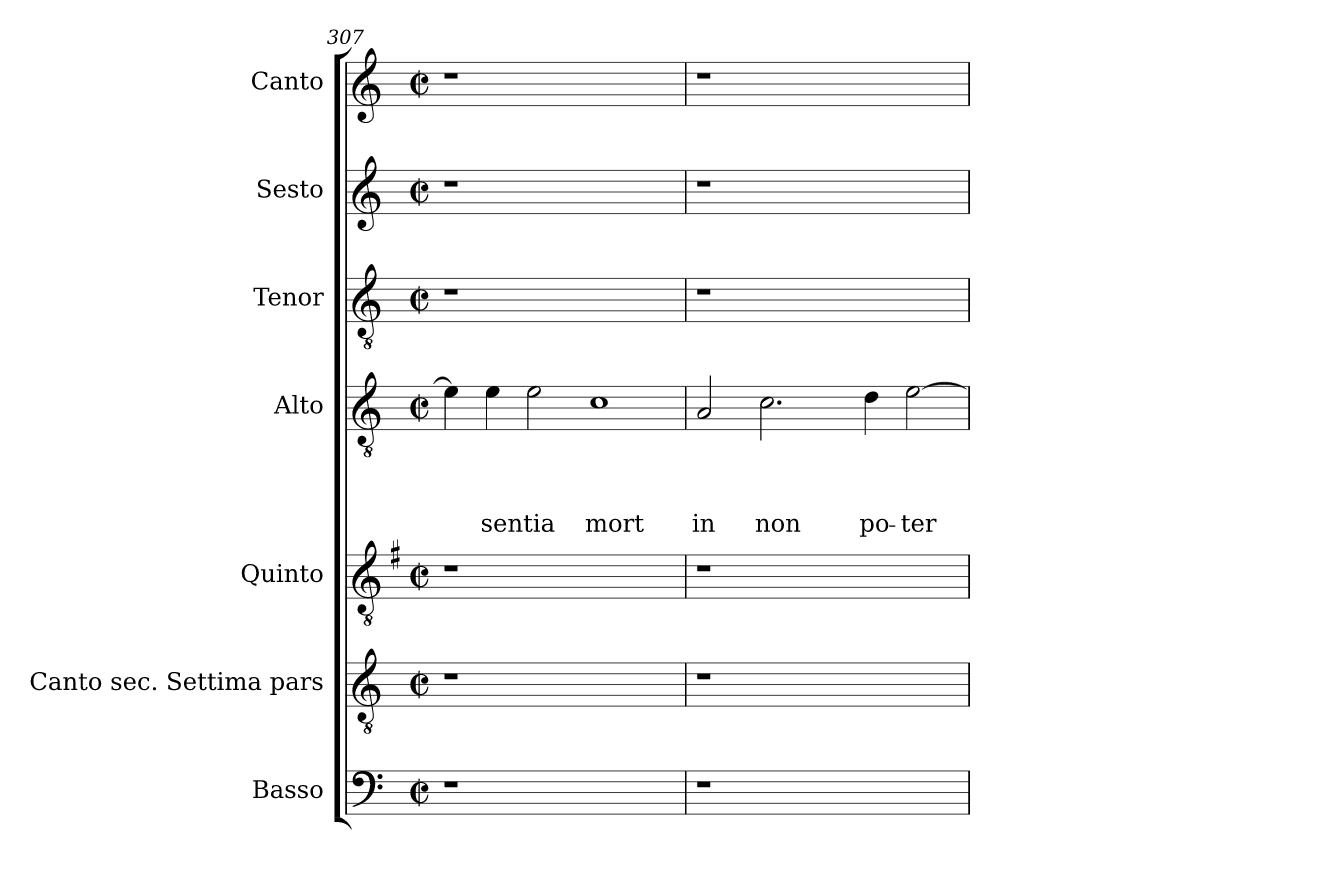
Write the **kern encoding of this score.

**kern	**kern	**kern	**kern	**text	**text	**text	**text	**kern	**kern	**kern
*part7	*part6	*part5	*part4	*part4	*part4	*part4	*part4	*part3	*part2	*part1
*staff7	*staff6	*staff5	*staff4	*staff4	*staff4	*staff4	*staff4	*staff3	*staff2	*staff1
*I"Basso	*I"Canto sec. Settima pars	*I"Quinto	*I"Alto	*	*	*	*	*I"Tenor	*I"Sesto	*I"Canto
*	*	*I'Quinto	*I'Alto	*	*	*	*	*I'Tenor	*I'Sesto	*I'Canto
*clefF4	*clefGv2	*clefGv2	*clefGv2	*	*	*	*	*clefGv2	*clefG2	*clefG2
*k[]	*k[]	*k[f#]	*k[]	*	*	*	*	*k[]	*k[]	*k[]
*C:	*C:	*G:	*C:	*	*	*	*	*C:	*C:	*C:
*M2/2	*M2/2	*M2/2	*M2/2	*	*	*	*	*M2/2	*M2/2	*M2/2
*met(c|)	*met(c|)	*met(c|)	*met(c|)	*	*	*	*	*met(c|)	*met(c|)	*met(c|)
=307	=307	=307	=307	=307	=307	=307	=307	=307	=307	=307
1r	1r	1r	4e\]	.	.	.	.	1r	1r	1r
!	!	!	!	!	!	!	!LO:LY:b	!	!	!
.	.	.	4e\	.	.	.	sentia	.	.	.
.	.	.	2e\	.	.	.	.	.	.	.
!	!	!	!	!	!	!	!LO:LY:b	!	!	!
1ryy	1ryy	1ryy	1c	.	.	.	mort	1ryy	1ryy	1ryy
=308	=308	=308	=308	=308	=308	=308	=308	=308	=308	=308
!	!	!	!	!	!	!	!LO:LY:b	!	!	!
1r	1r	1r	2A/	.	.	.	in	1r	1r	1r
!	!	!	!	!	!	!	!LO:LY:b	!	!	!
.	.	.	2.c\	.	.	.	non	.	.	.
1ryy	1ryy	1ryy	.	.	.	.	.	1ryy	1ryy	1ryy
!	!	!	!	!	!	!	!LO:LY:b	!	!	!
.	.	.	4d\	.	.	.	po-	.	.	.
!	!	!	!	!	!	!	!LO:LY:b	!	!	!
.	.	.	[>2e\	.	.	.	-ter	.	.	.
=	=	=	=	=	=	=	=	=	=	=
*-	*-	*-	*-	*-	*-	*-	*-	*-	*-	*-
